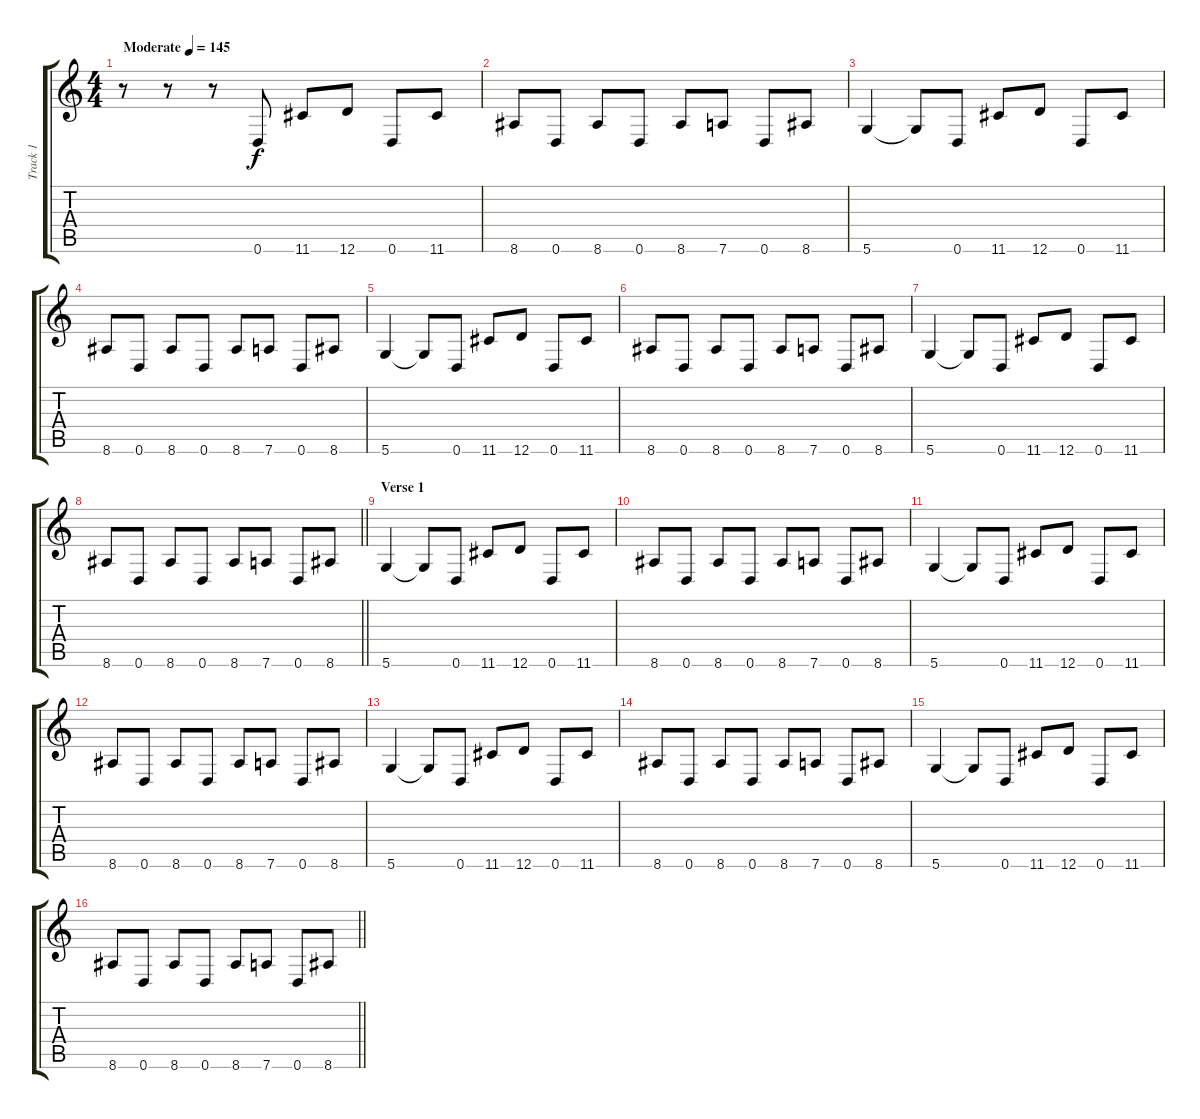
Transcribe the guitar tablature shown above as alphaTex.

\track ("Track 1" "Track 1") {instrument distortionguitar}
\staff {score tabs}
\tuning (E4 B3 G3 D3 A2 D2) {hide}
\ts (4 4)
\tempo (145 "Moderate")
\clef g2
\ks c
r.8{dy f instrument distortionguitar} r.8 r.8 0.6.8 11.6.8 12.6.8 0.6.8 11.6.8 |
8.6.8 0.6.8 8.6.8 0.6.8 8.6.8 7.6.8 0.6.8 8.6.8 |
5.6.4 5.6{t}.8 0.6.8 11.6.8 12.6.8 0.6.8 11.6.8 |
8.6.8 0.6.8 8.6.8 0.6.8 8.6.8 7.6.8 0.6.8 8.6.8 |
5.6.4 5.6{t}.8 0.6.8 11.6.8 12.6.8 0.6.8 11.6.8 |
8.6.8 0.6.8 8.6.8 0.6.8 8.6.8 7.6.8 0.6.8 8.6.8 |
5.6.4 5.6{t}.8 0.6.8 11.6.8 12.6.8 0.6.8 11.6.8 |
\barLineRight lightlight
8.6.8 0.6.8 8.6.8 0.6.8 8.6.8 7.6.8 0.6.8 8.6.8 |
\section ("" "Verse 1")
5.6.4 5.6{t}.8 0.6.8 11.6.8 12.6.8 0.6.8 11.6.8 |
8.6.8 0.6.8 8.6.8 0.6.8 8.6.8 7.6.8 0.6.8 8.6.8 |
5.6.4 5.6{t}.8 0.6.8 11.6.8 12.6.8 0.6.8 11.6.8 |
8.6.8 0.6.8 8.6.8 0.6.8 8.6.8 7.6.8 0.6.8 8.6.8 |
5.6.4 5.6{t}.8 0.6.8 11.6.8 12.6.8 0.6.8 11.6.8 |
8.6.8 0.6.8 8.6.8 0.6.8 8.6.8 7.6.8 0.6.8 8.6.8 |
5.6.4 5.6{t}.8 0.6.8 11.6.8 12.6.8 0.6.8 11.6.8 |
\barLineRight lightlight
8.6.8 0.6.8 8.6.8 0.6.8 8.6.8 7.6.8 0.6.8 8.6.8
